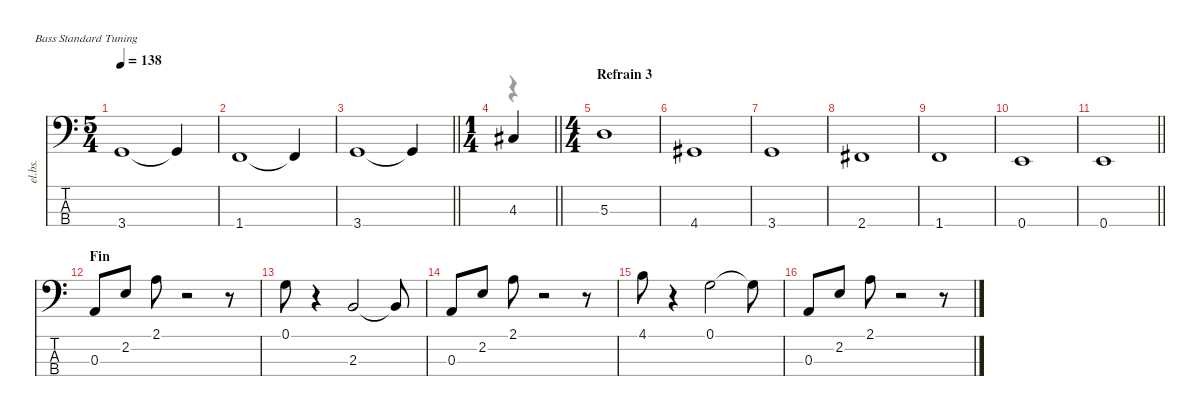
\defaultSystemsLayout 4
\hideDynamics
\bracketExtendMode nobrackets
\track ("Basse" "el.bs.") {instrument electricbassfinger}
\staff {score tabs}
\tuning (G2 D2 A1 E1)
\voice
\ts (5 4)
\tempo 138
\clef f4
\ks aminor
3.4.1{dy f} 3.4{t}.4 |
1.4.1 1.4{t}.4 |
\barLineRight lightlight
3.4.1 3.4{t}.4 |
\ts (1 4)
\beaming (8 2)
\barLineRight lightlight
4.3{acc #}.4 |
\ts (4 4)
\beaming (8 2 2 2 2)
\section ("" "Refrain 3")
5.3.1 |
4.4{acc #}.1 |
3.4.1 |
2.4{acc #}.1 |
1.4.1 |
0.4.1 |
\barLineRight lightlight
0.4.1 |
\section ("" "Fin")
0.3.8 2.2.8 2.1.8 r.2 r.8 |
0.1.8 r.4 2.3.2 2.3{t}.8 |
0.3.8 2.2.8 2.1.8 r.2 r.8 |
4.1.8 r.4 0.1.2 0.1{t}.8 |
0.3.8 2.2.8 2.1.8 r.2 r.8
\voice
\clef f4
\ottava regular
\simile none
\ks aminor
|
|
\barLineRight lightlight
|
\barLineRight lightlight
r.4{dy mf} |
|
|
|
|
|
|
\barLineRight lightlight
|
|
|
|
|
